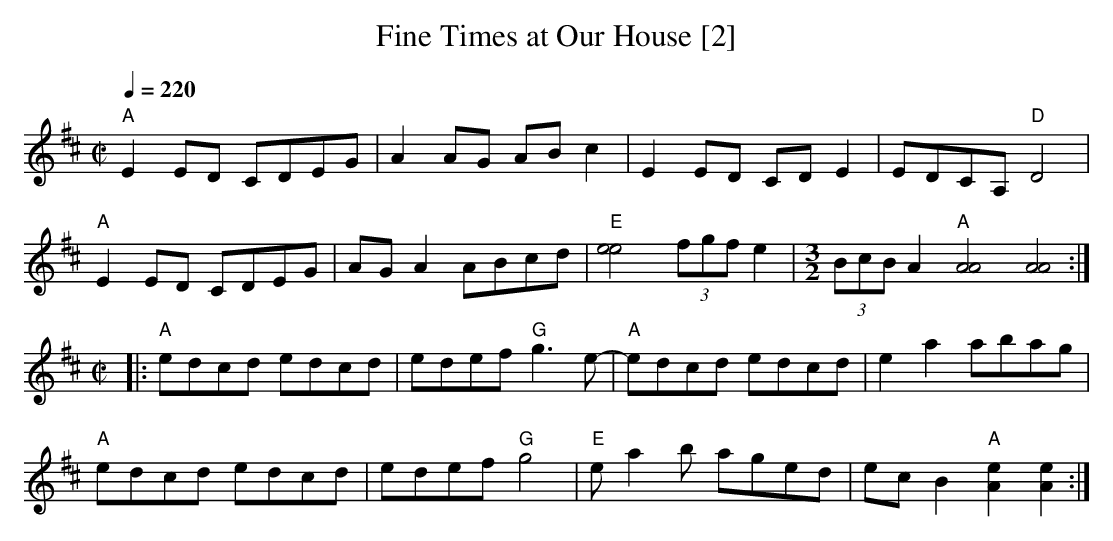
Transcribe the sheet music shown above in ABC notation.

X:1
T:Fine Times at Our House [2]
M:C|
L:1/8
Q:1/4=220
K:A mix
"A"E2ED CDEG|A2AG ABc2|E2ED CDE2|EDCA, "D"D4|
"A"E2ED CDEG|AGA2 ABcd|"E"[e4e4] (3fgf e2|[M:3/2](3BcB A2 "A"[A4A4] [A4A4]:|]
M:C|
|:"A"edcd edcd|edef "G"g3e-|"A"edcd edcd|e2a2 abag|
"A"edcd edcd|edef "G"g4|"E"ea2b aged|ecB2 "A"[A2e2] [A2e2]:|]
